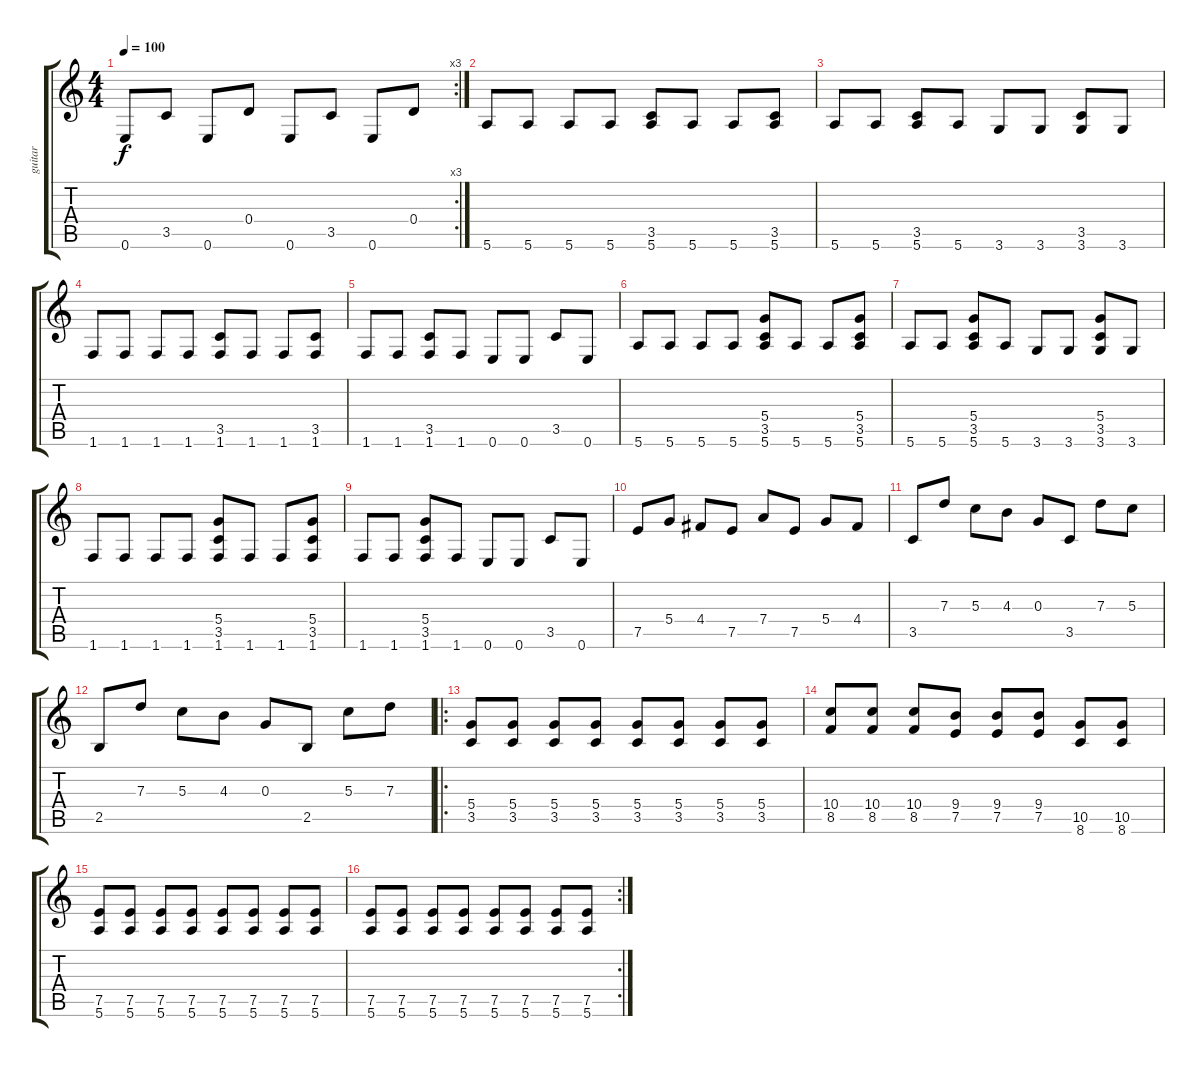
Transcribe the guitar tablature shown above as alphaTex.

\track ("guitar" "guitar") {instrument distortionguitar}
\staff {score tabs}
\tuning (E4 B3 G3 D3 A2 E2) {hide}
\rc 3
\ts (4 4)
\tempo 100
\clef g2
\ks c
0.6.8{dy f} 3.5.8 0.6.8 0.4.8 0.6.8 3.5.8 0.6.8 0.4.8 |
5.6.8 5.6.8 5.6.8 5.6.8 (3.5 5.6).8 5.6.8 5.6.8 (3.5 5.6).8 |
5.6.8 5.6.8 (3.5 5.6).8 5.6.8 3.6.8 3.6.8 (3.5 3.6).8 3.6.8 |
1.6.8 1.6.8 1.6.8 1.6.8 (3.5 1.6).8 1.6.8 1.6.8 (3.5 1.6).8 |
1.6.8 1.6.8 (3.5 1.6).8 1.6.8 0.6.8 0.6.8 3.5.8 0.6.8 |
5.6.8 5.6.8 5.6.8 5.6.8 (5.4 3.5 5.6).8 5.6.8 5.6.8 (5.4 3.5 5.6).8 |
5.6.8 5.6.8 (5.4 3.5 5.6).8 5.6.8 3.6.8 3.6.8 (5.4 3.5 3.6).8 3.6.8 |
1.6.8 1.6.8 1.6.8 1.6.8 (5.4 3.5 1.6).8 1.6.8 1.6.8 (5.4 3.5 1.6).8 |
1.6.8 1.6.8 (5.4 3.5 1.6).8 1.6.8 0.6.8 0.6.8 3.5.8 0.6.8 |
7.5.8 5.4.8 4.4.8 7.5.8 7.4.8 7.5.8 5.4.8 4.4.8 |
3.5.8 7.3.8 5.3.8 4.3.8 0.3.8 3.5.8 7.3.8 5.3.8 |
2.5.8 7.3.8 5.3.8 4.3.8 0.3.8 2.5.8 5.3.8 7.3.8 |
\ro
(5.4 3.5).8 (5.4 3.5).8 (5.4 3.5).8 (5.4 3.5).8 (5.4 3.5).8 (5.4 3.5).8 (5.4 3.5).8 (5.4 3.5).8 |
(10.4 8.5).8 (10.4 8.5).8 (10.4 8.5).8 (9.4 7.5).8 (9.4 7.5).8 (9.4 7.5).8 (10.5 8.6).8 (10.5 8.6).8 |
(7.5 5.6).8 (7.5 5.6).8 (7.5 5.6).8 (7.5 5.6).8 (7.5 5.6).8 (7.5 5.6).8 (7.5 5.6).8 (7.5 5.6).8 |
\rc 2
(7.5 5.6).8 (7.5 5.6).8 (7.5 5.6).8 (7.5 5.6).8 (7.5 5.6).8 (7.5 5.6).8 (7.5 5.6).8 (7.5 5.6).8
